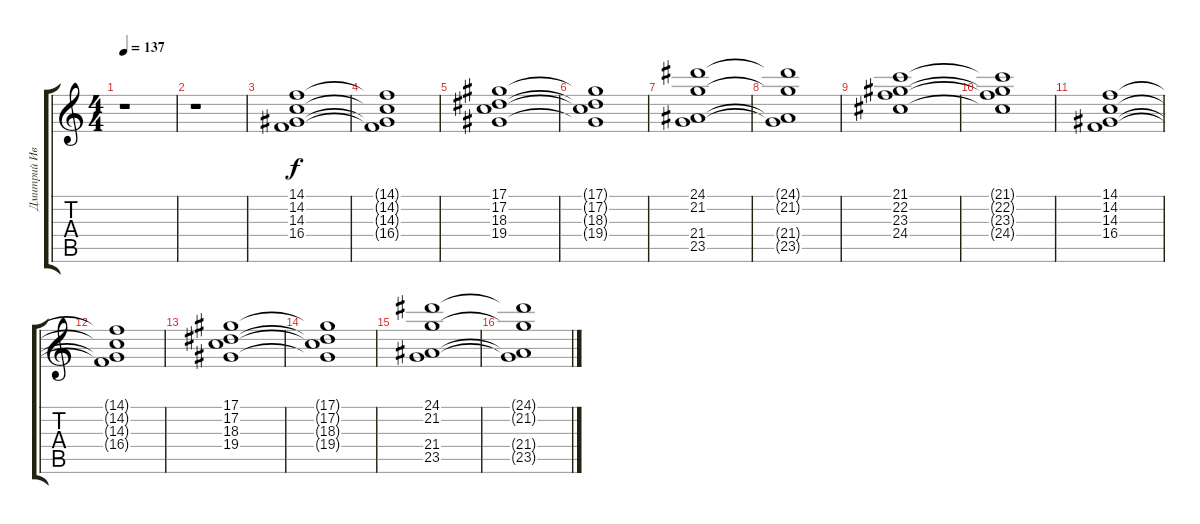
\track ("Дмитрий Иванов" "Дмитрий Ив") {instrument stringensemble1}
\staff {score tabs}
\tuning (Eb4 Bb3 Gb3 Db3 Ab2 Eb2) {hide}
\ts (4 4)
\tempo 137
\clef g2
\ks c
r.1{dy f} |
r.1 |
(14.1 14.2 14.3 16.4).1 |
(14.1{t} 14.2{t} 14.3{t} 16.4{t}).1 |
(17.1 17.2 18.3 19.4).1 |
(17.1{t} 17.2{t} 18.3{t} 19.4{t}).1 |
(24.1 21.2 21.4 23.5).1 |
(24.1{t} 21.2{t} 21.4{t} 23.5{t}).1 |
(21.1 22.2 23.3 24.4).1 |
(21.1{t} 22.2{t} 23.3{t} 24.4{t}).1 |
(14.1 14.2 14.3 16.4).1 |
(14.1{t} 14.2{t} 14.3{t} 16.4{t}).1 |
(17.1 17.2 18.3 19.4).1 |
(17.1{t} 17.2{t} 18.3{t} 19.4{t}).1 |
(24.1 21.2 21.4 23.5).1 |
(24.1{t} 21.2{t} 21.4{t} 23.5{t}).1
